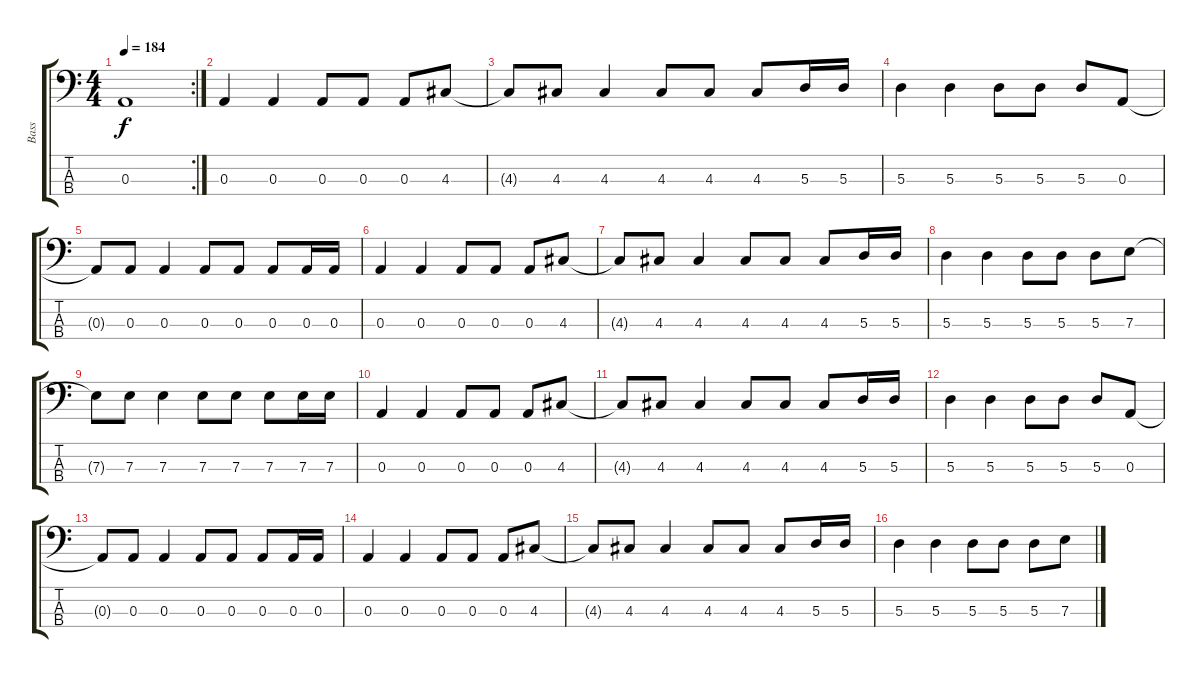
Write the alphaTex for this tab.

\track ("Bass" "Bass") {instrument electricbassfinger}
\staff {score tabs}
\tuning (G2 D2 A1 E1) {hide}
\rc 2
\ts (4 4)
\tempo 184
\clef f4
\ks c
0.3{t}.1{dy f} |
0.3.4 0.3.4 0.3.8 0.3.8 0.3.8 4.3.8 |
4.3{t}.8 4.3.8 4.3.4 4.3.8 4.3.8 4.3.8 5.3.16 5.3.16 |
5.3.4 5.3.4 5.3.8 5.3.8 5.3.8 0.3.8 |
0.3{t}.8 0.3.8 0.3.4 0.3.8 0.3.8 0.3.8 0.3.16 0.3.16 |
0.3.4 0.3.4 0.3.8 0.3.8 0.3.8 4.3.8 |
4.3{t}.8 4.3.8 4.3.4 4.3.8 4.3.8 4.3.8 5.3.16 5.3.16 |
5.3.4 5.3.4 5.3.8 5.3.8 5.3.8 7.3.8 |
7.3{t}.8 7.3.8 7.3.4 7.3.8 7.3.8 7.3.8 7.3.16 7.3.16 |
0.3.4 0.3.4 0.3.8 0.3.8 0.3.8 4.3.8 |
4.3{t}.8 4.3.8 4.3.4 4.3.8 4.3.8 4.3.8 5.3.16 5.3.16 |
5.3.4 5.3.4 5.3.8 5.3.8 5.3.8 0.3.8 |
0.3{t}.8 0.3.8 0.3.4 0.3.8 0.3.8 0.3.8 0.3.16 0.3.16 |
0.3.4 0.3.4 0.3.8 0.3.8 0.3.8 4.3.8 |
4.3{t}.8 4.3.8 4.3.4 4.3.8 4.3.8 4.3.8 5.3.16 5.3.16 |
5.3.4 5.3.4 5.3.8 5.3.8 5.3.8 7.3.8
